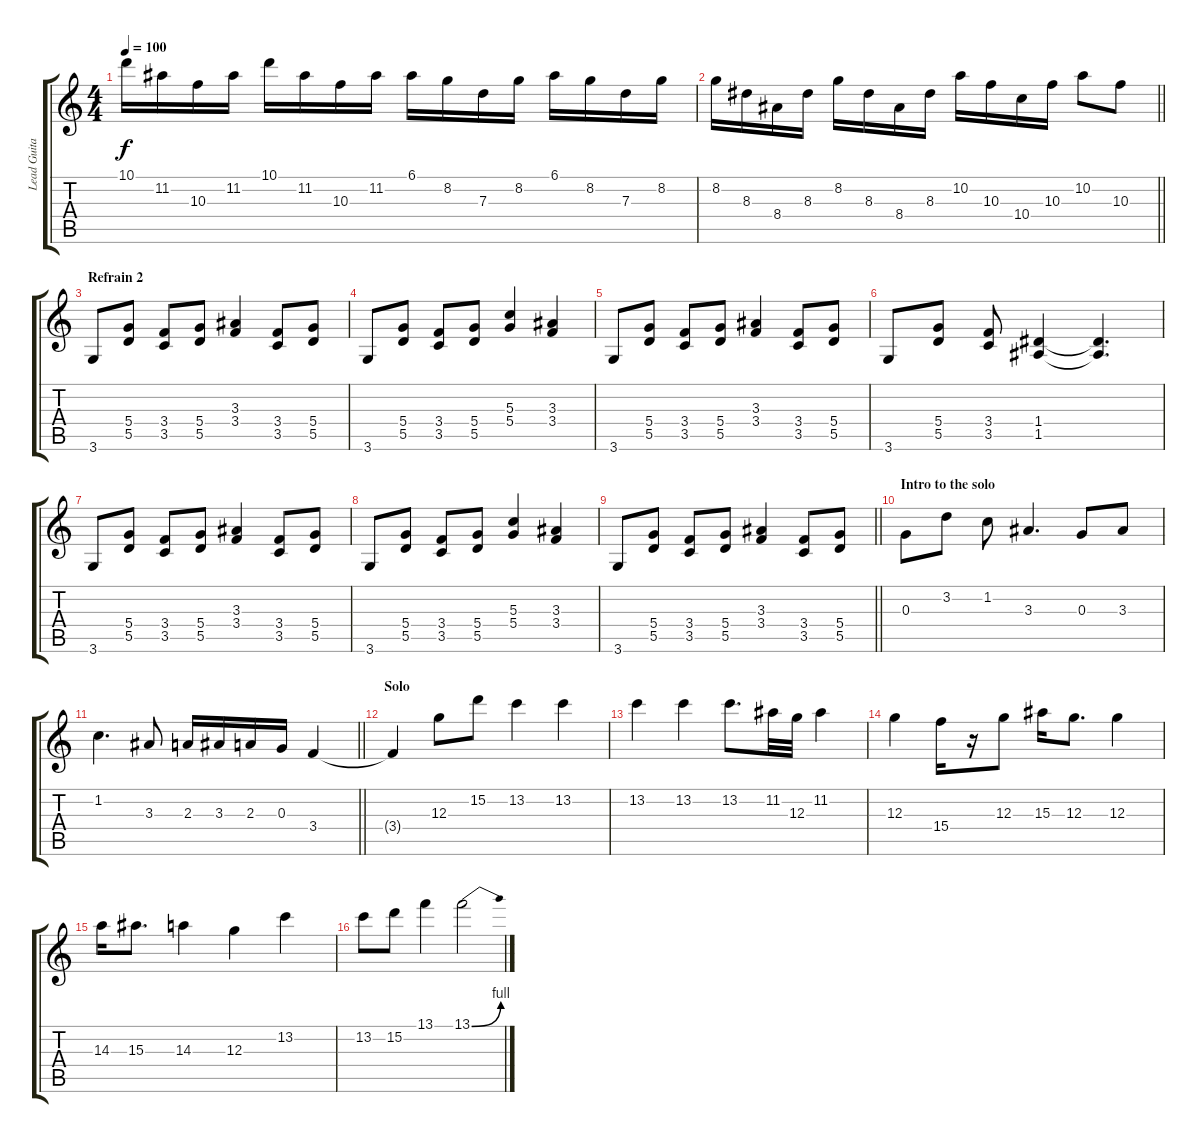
\track ("Lead Guitar" "Lead Guita") {instrument overdrivenguitar}
\staff {score tabs}
\tuning (E4 B3 G3 D3 A2 E2) {hide}
\ts (4 4)
\tempo 100
\clef g2
\ks c
10.1.16{dy f} 11.2.16 10.3.16 11.2.16 10.1.16 11.2.16 10.3.16 11.2.16 6.1.16 8.2.16 7.3.16 8.2.16 6.1.16 8.2.16 7.3.16 8.2.16 |
\barLineRight lightlight
8.2.16 8.3.16 8.4.16 8.3.16 8.2.16 8.3.16 8.4.16 8.3.16 10.2.16 10.3.16 10.4.16 10.3.16 10.2.8 10.3.8 |
\section ("" "Refrain 2")
3.6.8 (5.4 5.5).8 (3.4 3.5).8 (5.4 5.5).8 (3.3 3.4).4 (3.4 3.5).8 (5.4 5.5).8 |
3.6.8 (5.4 5.5).8 (3.4 3.5).8 (5.4 5.5).8 (5.3 5.4).4 (3.3 3.4).4 |
3.6.8 (5.4 5.5).8 (3.4 3.5).8 (5.4 5.5).8 (3.3 3.4).4 (3.4 3.5).8 (5.4 5.5).8 |
3.6.8 (5.4 5.5).8 (3.4 3.5).8 (1.4 1.5).4 (1.4{t} 1.5{t}).4{d} |
3.6.8 (5.4 5.5).8 (3.4 3.5).8 (5.4 5.5).8 (3.3 3.4).4 (3.4 3.5).8 (5.4 5.5).8 |
3.6.8 (5.4 5.5).8 (3.4 3.5).8 (5.4 5.5).8 (5.3 5.4).4 (3.3 3.4).4 |
\barLineRight lightlight
3.6.8 (5.4 5.5).8 (3.4 3.5).8 (5.4 5.5).8 (3.3 3.4).4 (3.4 3.5).8 (5.4 5.5).8 |
\section ("" "Intro to the solo")
0.3.8 3.2.8 1.2.8 3.3.4{d} 0.3.8 3.3.8 |
\barLineRight lightlight
1.2.4{d} 3.3.8 2.3.16 3.3.16 2.3.16 0.3.16 3.4.4 |
\section ("" "Solo")
3.4{t}.4 12.3.8 15.2.8 13.2.4 13.2.4 |
13.2.4 13.2.4 13.2.8{d} 11.2.32 12.3.32 11.2.4 |
12.3.4 15.4.16 r.16 12.3.8 15.3.16 12.3.8{d} 12.3.4 |
14.3.16 15.3.8{d} 14.3.4 12.3.4 13.2.4 |
13.2.8 15.2.8 13.1.4 13.1{be (bend 0 0 60 4)}.2
